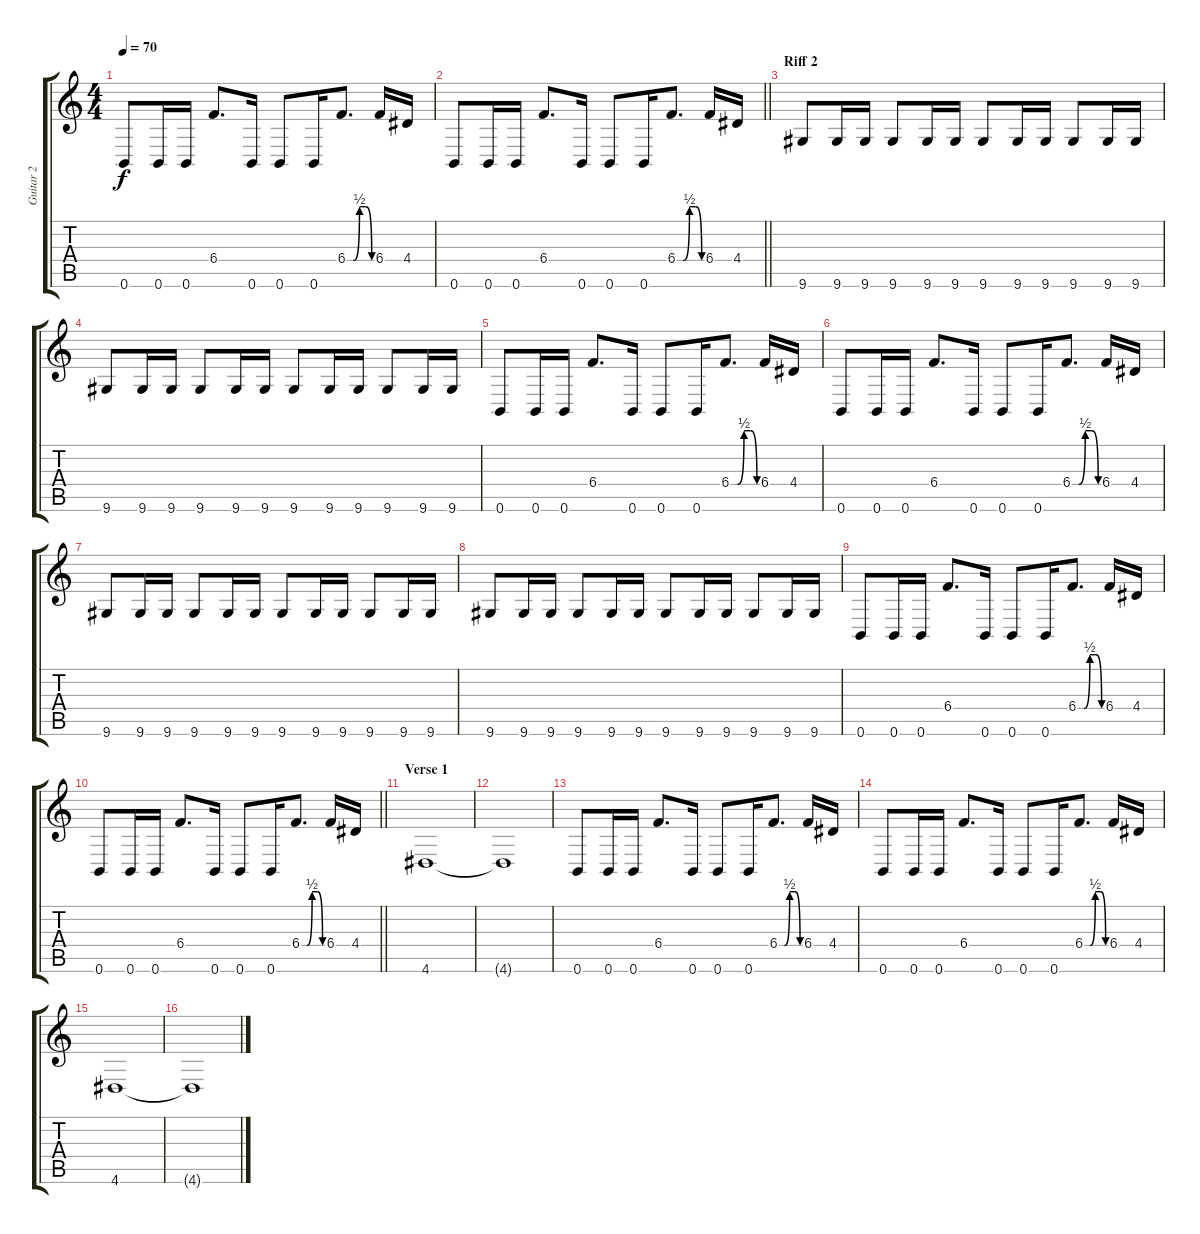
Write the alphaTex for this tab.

\track ("Guitar 2" "Guitar 2") {instrument distortionguitar}
\staff {score tabs}
\tuning (Eb4 B3 Gb3 B2 Gb2 B1) {hide}
\ts (4 4)
\tempo 70
\clef g2
\ks c
0.6.8{dy f} 0.6.16 0.6.16 6.4.8{d} 0.6.16 0.6.8 0.6.16 6.4{be (custom 0 0 15 0 30 2 45 2 60 0)}.8{d} 6.4.16 4.4.16 |
\barLineRight lightlight
0.6.8 0.6.16 0.6.16 6.4.8{d} 0.6.16 0.6.8 0.6.16 6.4{be (custom 0 0 15 0 30 2 45 2 60 0)}.8{d} 6.4.16 4.4.16 |
\section ("" "Riff 2")
9.6.8 9.6.16 9.6.16 9.6.8 9.6.16 9.6.16 9.6.8 9.6.16 9.6.16 9.6.8 9.6.16 9.6.16 |
9.6.8 9.6.16 9.6.16 9.6.8 9.6.16 9.6.16 9.6.8 9.6.16 9.6.16 9.6.8 9.6.16 9.6.16 |
0.6.8 0.6.16 0.6.16 6.4.8{d} 0.6.16 0.6.8 0.6.16 6.4{be (custom 0 0 15 0 30 2 45 2 60 0)}.8{d} 6.4.16 4.4.16 |
0.6.8 0.6.16 0.6.16 6.4.8{d} 0.6.16 0.6.8 0.6.16 6.4{be (custom 0 0 15 0 30 2 45 2 60 0)}.8{d} 6.4.16 4.4.16 |
9.6.8 9.6.16 9.6.16 9.6.8 9.6.16 9.6.16 9.6.8 9.6.16 9.6.16 9.6.8 9.6.16 9.6.16 |
9.6.8 9.6.16 9.6.16 9.6.8 9.6.16 9.6.16 9.6.8 9.6.16 9.6.16 9.6.8 9.6.16 9.6.16 |
0.6.8 0.6.16 0.6.16 6.4.8{d} 0.6.16 0.6.8 0.6.16 6.4{be (custom 0 0 15 0 30 2 45 2 60 0)}.8{d} 6.4.16 4.4.16 |
\barLineRight lightlight
0.6.8 0.6.16 0.6.16 6.4.8{d} 0.6.16 0.6.8 0.6.16 6.4{be (custom 0 0 15 0 30 2 45 2 60 0)}.8{d} 6.4.16 4.4.16 |
\section ("" "Verse 1")
4.6.1 |
4.6{t}.1 |
0.6.8 0.6.16 0.6.16 6.4.8{d} 0.6.16 0.6.8 0.6.16 6.4{be (custom 0 0 15 0 30 2 45 2 60 0)}.8{d} 6.4.16 4.4.16 |
0.6.8 0.6.16 0.6.16 6.4.8{d} 0.6.16 0.6.8 0.6.16 6.4{be (custom 0 0 15 0 30 2 45 2 60 0)}.8{d} 6.4.16 4.4.16 |
4.6.1 |
4.6{t}.1
